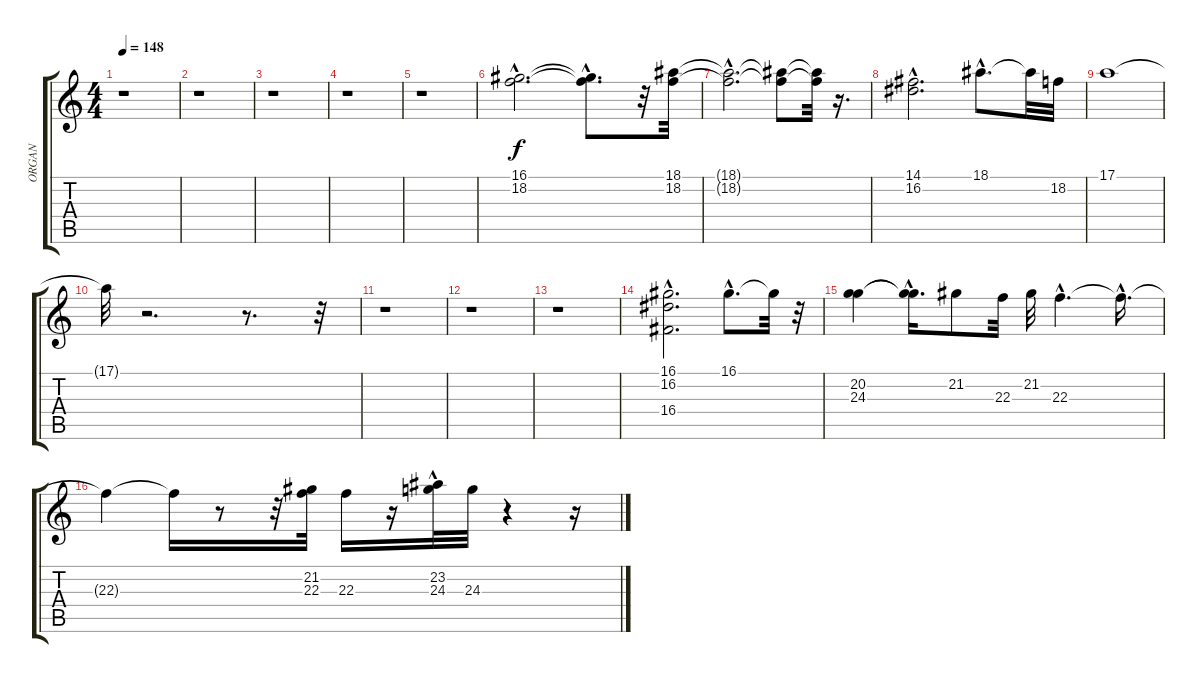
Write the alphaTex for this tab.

\track ("ORGAN" "ORGAN") {instrument drawbarorgan}
\staff {score tabs}
\tuning (E4 B3 G3 D3 A2 E2) {hide}
\ts (4 4)
\tempo 148
\clef g2
\ks c
r.1{dy f} |
r.1 |
r.1 |
r.1 |
r.1 |
(16.1{hac} 18.2{hac}).2{d} (16.1{t} 18.2{hac t}).8{d} r.32 (18.1 18.2).32 |
(18.1{hac t} 18.2{hac t}).2{d} (18.1{t} 18.2{t}).8 (18.1{t} 18.2{t}).32 r.16{d} |
(14.1{hac} 16.2).2{d} 18.1{hac}.8{d} 18.1{t}.32 18.2.32 |
17.1.1 |
17.1{t}.32 r.2{d} r.8{d} r.32 |
r.1 |
r.1 |
r.1 |
(16.1{hac} 16.2 16.4{hac}).2{d} 16.1{hac}.8{d} 16.1{t}.32 r.32 |
(20.2 24.3).4 (20.2{hac t} 24.3{hac t}).16{d} 21.2.8 22.3.32 21.2.32 22.3{hac}.4{d} 22.3{hac t}.16{d} |
22.3{t}.4 22.3{t}.16 r.8 r.32 (21.2 22.3).32 22.3.16 r.16 (23.2{hac} 24.3).32 24.3.32 r.4 r.16
